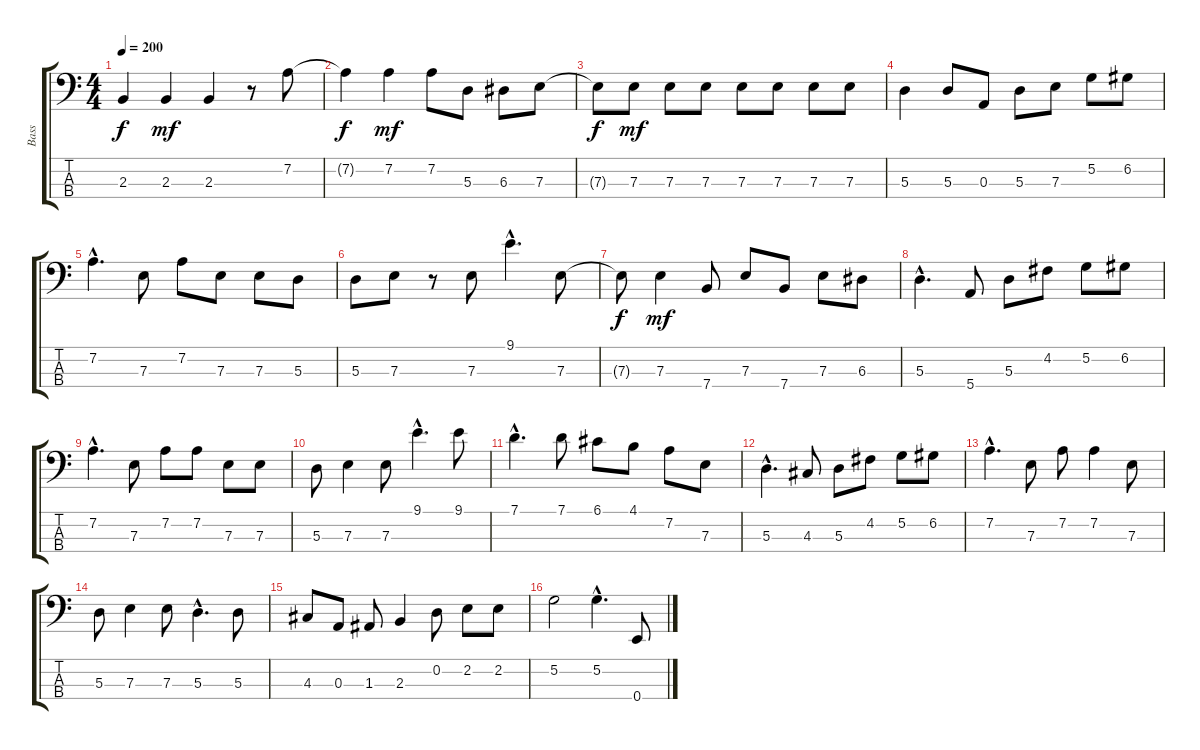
\track ("Bass" "Bass") {instrument electricbassfinger}
\staff {score tabs}
\tuning (G2 D2 A1 E1) {hide}
\ts (4 4)
\tempo 200
\clef f4
\ks c
2.3{t}.4{dy f} 2.3.4{dy mf} 2.3.4 r.8 7.2.8 |
7.2{t}.4{dy f} 7.2.4{dy mf} 7.2.8 5.3.8 6.3.8 7.3.8 |
7.3{t}.8{dy f} 7.3.8{dy mf} 7.3.8 7.3.8 7.3.8 7.3.8 7.3.8 7.3.8 |
5.3.4 5.3.8 0.3.8 5.3.8 7.3.8 5.2.8 6.2.8 |
7.2{hac}.4{d} 7.3.8 7.2.8 7.3.8 7.3.8 5.3.8 |
5.3.8 7.3.8 r.8 7.3.8 9.1{hac}.4{d} 7.3.8 |
7.3{t}.8{dy f} 7.3.4{dy mf} 7.4.8 7.3.8 7.4.8 7.3.8 6.3.8 |
5.3{hac}.4{d} 5.4.8 5.3.8 4.2.8 5.2.8 6.2.8 |
7.2{hac}.4{d} 7.3.8 7.2.8 7.2.8 7.3.8 7.3.8 |
5.3.8 7.3.4 7.3.8 9.1{hac}.4{d} 9.1.8 |
7.1{hac}.4{d} 7.1.8 6.1.8 4.1.8 7.2.8 7.3.8 |
5.3{hac}.4{d} 4.3.8 5.3.8 4.2.8 5.2.8 6.2.8 |
7.2{hac}.4{d} 7.3.8 7.2.8 7.2.4 7.3.8 |
5.3.8 7.3.4 7.3.8 5.3{hac}.4{d} 5.3.8 |
4.3.8 0.3.8 1.3.8 2.3.4 0.2.8 2.2.8 2.2.8 |
5.2.2 5.2{hac}.4{d} 0.4.8
